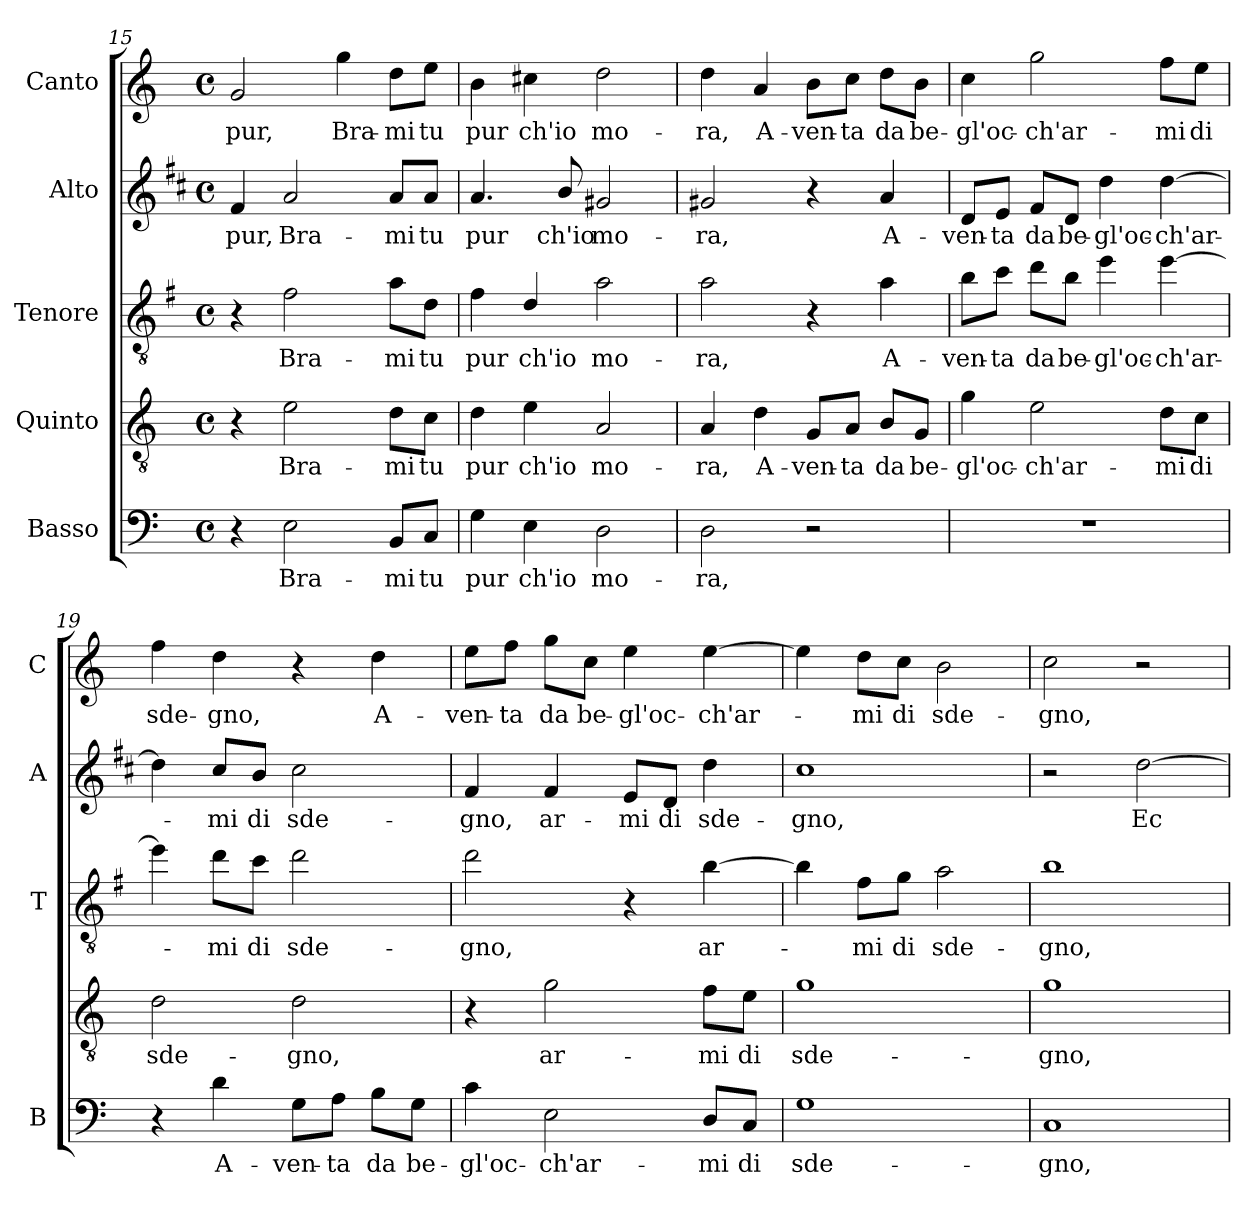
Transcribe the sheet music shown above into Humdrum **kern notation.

**kern	**text	**kern	**text	**kern	**text	**kern	**text	**kern	**text
*part5	*part5	*part4	*part4	*part3	*part3	*part2	*part2	*part1	*part1
*staff5	*staff5	*staff4	*staff4	*staff3	*staff3	*staff2	*staff2	*staff1	*staff1
*I"Basso	*	*I"Quinto	*	*I"Tenore	*	*I"Alto	*	*I"Canto	*
*I'B	*	*	*	*I'T	*	*I'A	*	*I'C	*
!!LO:LB:g=z
*clefF4	*	*clefGv2	*	*clefGv2	*	*clefG2	*	*clefG2	*
*	*	*	*	*ITrd4c7	*	*ITrd1c2	*	*	*
*k[]	*	*k[]	*	*k[]	*	*k[]	*	*k[]	*
*C:	*	*C:	*	*C:	*	*C:	*	*C:	*
*M4/4	*	*M4/4	*	*M4/4	*	*M4/4	*	*M4/4	*
*met(c)	*	*met(c)	*	*met(c)	*	*met(c)	*	*met(c)	*
=15	=15	=15	=15	=15	=15	=15	=15	=15	=15
!	!	!	!	!	!	!	!LO:LY:b	!	!LO:LY:b
4r	.	4r	.	4r	.	4e/	pur,	2g/	pur,
!	!LO:LY:b	!	!LO:LY:b	!	!LO:LY:b	!	!LO:LY:b	!	!
2E\	Bra-	2e\	Bra-	2B\	Bra-	2g/	Bra-	.	.
!	!	!	!	!	!	!	!	!	!LO:LY:b
.	.	.	.	.	.	.	.	4gg\	Bra-
!	!LO:LY:b	!	!LO:LY:b	!	!LO:LY:b	!	!LO:LY:b	!	!LO:LY:b
8BB/L	-mi	8d\L	-mi	8d\L	-mi	8g/L	-mi	8dd\L	-mi
!	!LO:LY:b	!	!LO:LY:b	!	!LO:LY:b	!	!LO:LY:b	!	!LO:LY:b
8C/J	tu	8c\J	tu	8G\J	tu	8g/J	tu	8ee\J	tu
=16	=16	=16	=16	=16	=16	=16	=16	=16	=16
!	!LO:LY:b	!	!LO:LY:b	!	!LO:LY:b	!	!LO:LY:b	!	!LO:LY:b
4G\	pur	4d\	pur	4B\	pur	4.g/	pur	4b\	pur
!	!LO:LY:b	!	!LO:LY:b	!	!LO:LY:b	!	!	!	!LO:LY:b
4E\	ch'io	4e\	ch'io	4G/	ch'io	.	.	4cc#X\	ch'io
!	!	!	!	!	!	!	!LO:LY:b	!	!
.	.	.	.	.	.	8a/	ch'io	.	.
!	!LO:LY:b	!	!LO:LY:b	!	!LO:LY:b	!	!LO:LY:b	!	!LO:LY:b
2D\	mo-	2A/	mo-	2d\	mo-	2f#X/	mo-	2dd\	mo-
=17	=17	=17	=17	=17	=17	=17	=17	=17	=17
!	!LO:LY:b	!	!LO:LY:b	!	!LO:LY:b	!	!LO:LY:b	!	!LO:LY:b
2D\	-ra,	4A/	-ra,	2d\	-ra,	2f#X/	-ra,	4dd\	-ra,
!	!	!	!LO:LY:b	!	!	!	!	!	!LO:LY:b
.	.	4d\	A-	.	.	.	.	4a/	A-
!	!	!	!LO:LY:b	!	!	!	!	!	!LO:LY:b
2r	.	8G/L	-ven-	4r	.	4r	.	8b\L	-ven-
!	!	!	!LO:LY:b	!	!	!	!	!	!LO:LY:b
.	.	8A/J	-ta	.	.	.	.	8cc\J	-ta
!	!	!	!LO:LY:b	!	!LO:LY:b	!	!LO:LY:b	!	!LO:LY:b
.	.	8B/L	da	4d\	A-	4g/	A-	8dd\L	da
!	!	!	!LO:LY:b	!	!	!	!	!	!LO:LY:b
.	.	8G/J	be-	.	.	.	.	8b\J	be-
=18	=18	=18	=18	=18	=18	=18	=18	=18	=18
!	!	!	!LO:LY:b	!	!LO:LY:b	!	!LO:LY:b	!	!LO:LY:b
1r	.	4g\	-gl'oc-	8e\L	-ven-	8c/L	-ven-	4cc\	-gl'oc-
!	!	!	!	!	!LO:LY:b	!	!LO:LY:b	!	!
.	.	.	.	8f\J	-ta	8d/J	-ta	.	.
!	!	!	!LO:LY:b	!	!LO:LY:b	!	!LO:LY:b	!	!LO:LY:b
.	.	2e\	-ch'ar-	8g\L	da	8e/L	da	2gg\	-ch'ar-
!	!	!	!	!	!LO:LY:b	!	!LO:LY:b	!	!
.	.	.	.	8e\J	be-	8c/J	be-	.	.
!	!	!	!	!	!LO:LY:b	!	!LO:LY:b	!	!
.	.	.	.	4a\	-gl'oc-	4cc\	-gl'oc-	.	.
!	!	!	!LO:LY:b	!	!LO:LY:b	!	!LO:LY:b	!	!LO:LY:b
.	.	8d\L	-mi	[4a\	-ch'ar-	[4cc\	-ch'ar-	8ff\L	-mi
!	!	!	!LO:LY:b	!	!	!	!	!	!LO:LY:b
.	.	8c\J	di	.	.	.	.	8ee\J	di
=19	=19	=19	=19	=19	=19	=19	=19	=19	=19
!	!	!	!LO:LY:b	!	!	!	!	!	!LO:LY:b
4r	.	2d\	sde-	4a\]	.	4cc\]	.	4ff\	sde-
!	!LO:LY:b	!	!	!	!LO:LY:b	!	!LO:LY:b	!	!LO:LY:b
4d\	A-	.	.	8g\L	-mi	8b/L	-mi	4dd\	-gno,
!	!	!	!	!	!LO:LY:b	!	!LO:LY:b	!	!
.	.	.	.	8f\J	di	8a/J	di	.	.
!	!LO:LY:b	!	!LO:LY:b	!	!LO:LY:b	!	!LO:LY:b	!	!
8G\L	-ven-	2d\	-gno,	2g\	sde-	2b\	sde-	4r	.
!	!LO:LY:b	!	!	!	!	!	!	!	!
8A\J	-ta	.	.	.	.	.	.	.	.
!	!LO:LY:b	!	!	!	!	!	!	!	!LO:LY:b
8B\L	da	.	.	.	.	.	.	4dd\	A-
!	!LO:LY:b	!	!	!	!	!	!	!	!
8G\J	be-	.	.	.	.	.	.	.	.
!!LO:LB:g=z
=20	=20	=20	=20	=20	=20	=20	=20	=20	=20
!	!LO:LY:b	!	!	!	!LO:LY:b	!	!LO:LY:b	!	!LO:LY:b
4c\	-gl'oc-	4r	.	2g\	-gno,	4e/	-gno,	8ee\L	-ven-
!	!	!	!	!	!	!	!	!	!LO:LY:b
.	.	.	.	.	.	.	.	8ff\J	-ta
!	!LO:LY:b	!	!LO:LY:b	!	!	!	!LO:LY:b	!	!LO:LY:b
2E\	-ch'ar-	2g\	ar-	.	.	4e/	ar-	8gg\L	da
!	!	!	!	!	!	!	!	!	!LO:LY:b
.	.	.	.	.	.	.	.	8cc\J	be-
!	!	!	!	!	!	!	!LO:LY:b	!	!LO:LY:b
.	.	.	.	4r	.	8d/L	-mi	4ee\	-gl'oc-
!	!	!	!	!	!	!	!LO:LY:b	!	!
.	.	.	.	.	.	8c/J	di	.	.
!	!LO:LY:b	!	!LO:LY:b	!	!LO:LY:b	!	!LO:LY:b	!	!LO:LY:b
8D/L	-mi	8f\L	-mi	[4e\	ar-	4cc\	sde-	[4ee\	-ch'ar-
!	!LO:LY:b	!	!LO:LY:b	!	!	!	!	!	!
8C/J	di	8e\J	di	.	.	.	.	.	.
=21	=21	=21	=21	=21	=21	=21	=21	=21	=21
!	!LO:LY:b	!	!LO:LY:b	!	!	!	!LO:LY:b	!	!
1G	sde-	1g	sde-	4e\]	.	1b	-gno,	4ee\]	.
!	!	!	!	!	!LO:LY:b	!	!	!	!LO:LY:b
.	.	.	.	8B\L	-mi	.	.	8dd\L	-mi
!	!	!	!	!	!LO:LY:b	!	!	!	!LO:LY:b
.	.	.	.	8c\J	di	.	.	8cc\J	di
!	!	!	!	!	!LO:LY:b	!	!	!	!LO:LY:b
.	.	.	.	2d\	sde-	.	.	2b\	sde-
=22	=22	=22	=22	=22	=22	=22	=22	=22	=22
!	!LO:LY:b	!	!LO:LY:b	!	!LO:LY:b	!	!	!	!LO:LY:b
1C	-gno,	1g	-gno,	1e	-gno,	2r	.	2cc\	-gno,
!	!	!	!	!	!	!	!LO:LY:b	!	!
.	.	.	.	.	.	[2cc\	Ec-	2r	.
=	=	=	=	=	=	=	=	=	=
*-	*-	*-	*-	*-	*-	*-	*-	*-	*-
